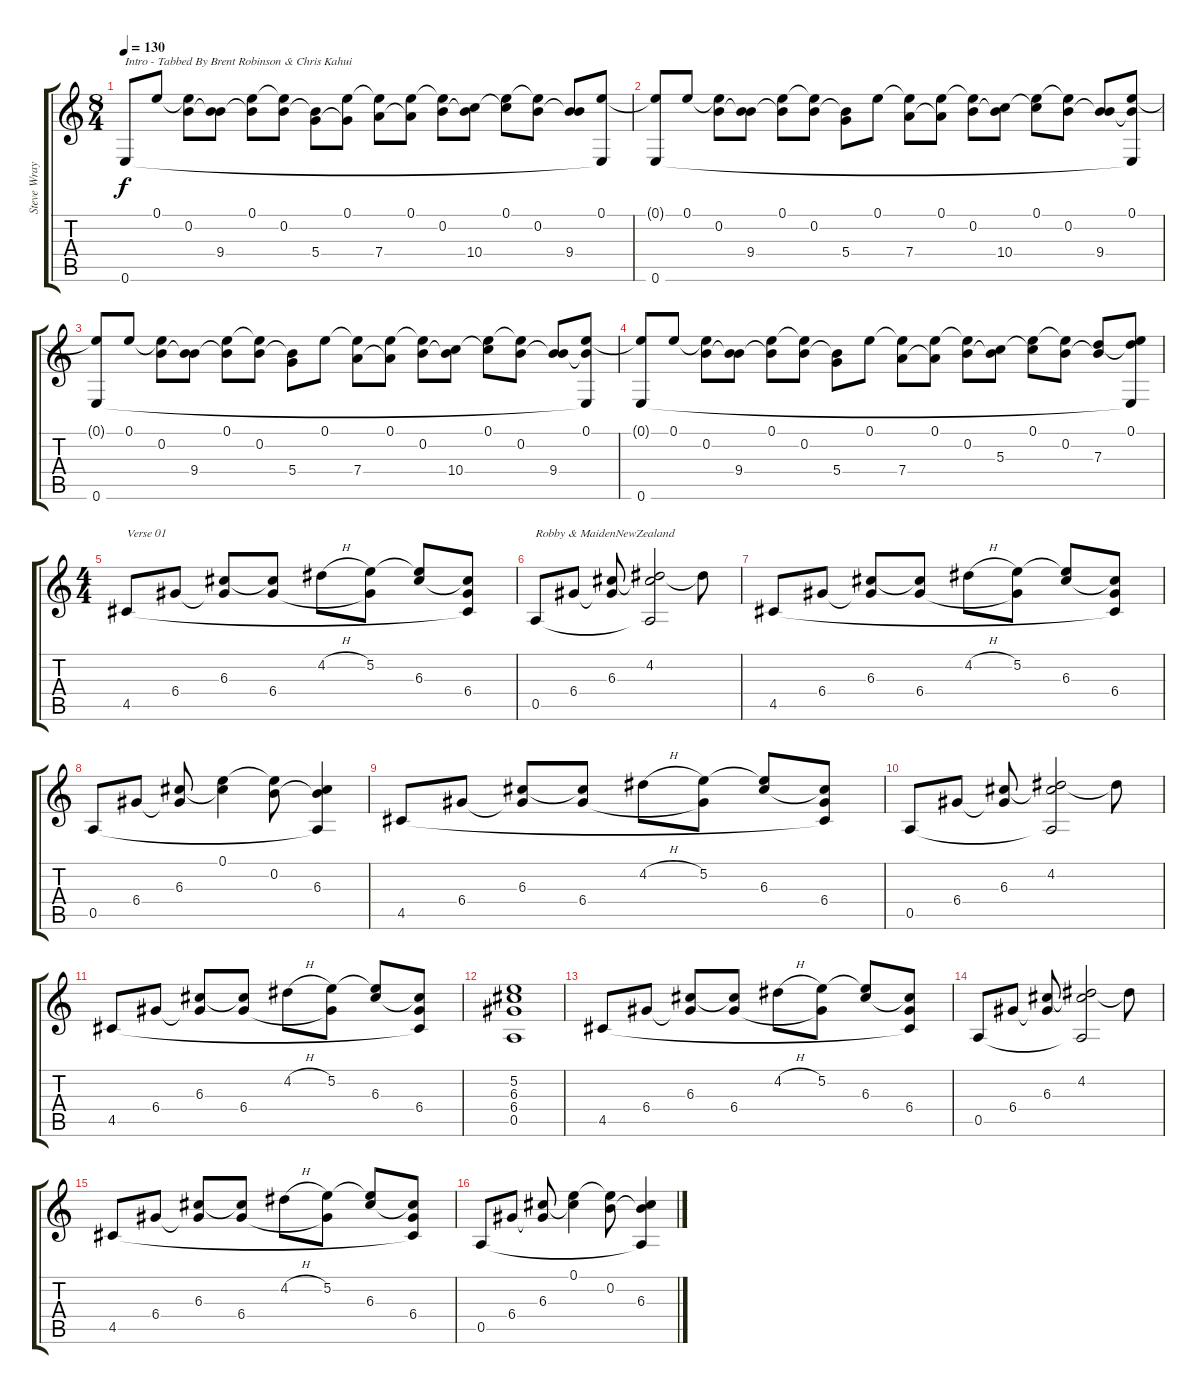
\track ("Steve Wray" "Steve Wray") {instrument acousticguitarsteel}
\staff {score tabs}
\tuning (E4 B3 G3 D3 A2 E2) {hide}
\ts (8 4)
\tempo 130
\clef g2
\ks c
0.6.8{txt "Intro - Tabbed By Brent Robinson & Chris Kahui" dy f instrument acousticguitarsteel} 0.1.8 (0.1{t} 0.2).8 (0.2{t} 9.4).8 (0.1 9.4{t}).8 (0.1{t} 0.2).8 (0.2{t} 5.4).8 (0.1 5.4{t}).8 (0.1{t} 7.4).8 (0.1 7.4{t}).8 (0.1{t} 0.2).8 (0.2{t} 10.4).8 (0.1 10.4{t}).8 (0.1{t} 0.2).8 (0.2{t} 9.4).8 (0.1 0.6{t}).8 |
(0.1{t} 0.6).8 0.1.8 (0.1{t} 0.2).8 (0.2{t} 9.4).8 (0.1 9.4{t}).8 (0.1{t} 0.2).8 (0.2{t} 5.4).8 0.1.8 (0.1{t} 7.4).8 (0.1 7.4{t}).8 (0.1{t} 0.2).8 (0.2{t} 10.4).8 (0.1 10.4{t}).8 (0.1{t} 0.2).8 (0.2{t} 9.4).8 (0.1 9.4{t} 0.6{t}).8 |
(0.1{t} 0.6).8 0.1.8 (0.1{t} 0.2).8 (0.2{t} 9.4).8 (0.1 9.4{t}).8 (0.1{t} 0.2).8 (0.2{t} 5.4).8 0.1.8 (0.1{t} 7.4).8 (0.1 7.4{t}).8 (0.1{t} 0.2).8 (0.2{t} 10.4).8 (0.1 10.4{t}).8 (0.1{t} 0.2).8 (0.2{t} 9.4).8 (0.1 9.4{t} 0.6{t}).8 |
(0.1{t} 0.6).8 0.1.8 (0.1{t} 0.2).8 (0.2{t} 9.4).8 (0.1 9.4{t}).8 (0.1{t} 0.2).8 (0.2{t} 5.4).8 0.1.8 (0.1{t} 7.4).8 (0.1 7.4{t}).8 (0.1{t} 0.2).8 (0.2{t} 5.3).8 (0.1 5.3{t}).8 (0.1{t} 0.2).8 (0.2{t} 7.3).8 (0.1 7.3{t} 0.6{t}).8 |
\ts (4 4)
4.5.8{txt "Verse 01"} 6.4.8 (6.3 6.4{t}).8 (6.3{t} 6.4).8 4.2{h}.8 (5.2 6.4{t}).8 (5.2{t} 6.3).8 (6.3{t} 6.4 4.5{t}).8 |
0.5.8{txt "Robby & MaidenNewZealand"} 6.4.8 (6.3 6.4{t}).8 (4.2 6.3{t} 0.5{t}).2 4.2{t}.8 |
4.5.8 6.4.8 (6.3 6.4{t}).8 (6.3{t} 6.4).8 4.2{h}.8 (5.2 6.4{t}).8 (5.2{t} 6.3).8 (6.3{t} 6.4 4.5{t}).8 |
0.5.8 6.4.8 (6.3 6.4{t}).8 (0.1 6.3{t}).4 (0.1{t} 0.2).8 (0.2{t} 6.3 0.5{t}).4 |
4.5.8 6.4.8 (6.3 6.4{t}).8 (6.3{t} 6.4).8 4.2{h}.8 (5.2 6.4{t}).8 (5.2{t} 6.3).8 (6.3{t} 6.4 4.5{t}).8 |
0.5.8 6.4.8 (6.3 6.4{t}).8 (4.2 6.3{t} 0.5{t}).2 4.2{t}.8 |
4.5.8 6.4.8 (6.3 6.4{t}).8 (6.3{t} 6.4).8 4.2{h}.8 (5.2 6.4{t}).8 (5.2{t} 6.3).8 (6.3{t} 6.4 4.5{t}).8 |
(5.2 6.3 6.4 0.5).1 |
4.5.8 6.4.8 (6.3 6.4{t}).8 (6.3{t} 6.4).8 4.2{h}.8 (5.2 6.4{t}).8 (5.2{t} 6.3).8 (6.3{t} 6.4 4.5{t}).8 |
0.5.8 6.4.8 (6.3 6.4{t}).8 (4.2 6.3{t} 0.5{t}).2 4.2{t}.8 |
4.5.8 6.4.8 (6.3 6.4{t}).8 (6.3{t} 6.4).8 4.2{h}.8 (5.2 6.4{t}).8 (5.2{t} 6.3).8 (6.3{t} 6.4 4.5{t}).8 |
0.5.8 6.4.8 (6.3 6.4{t}).8 (0.1 6.3{t}).4 (0.1{t} 0.2).8 (0.2{t} 6.3 0.5{t}).4
